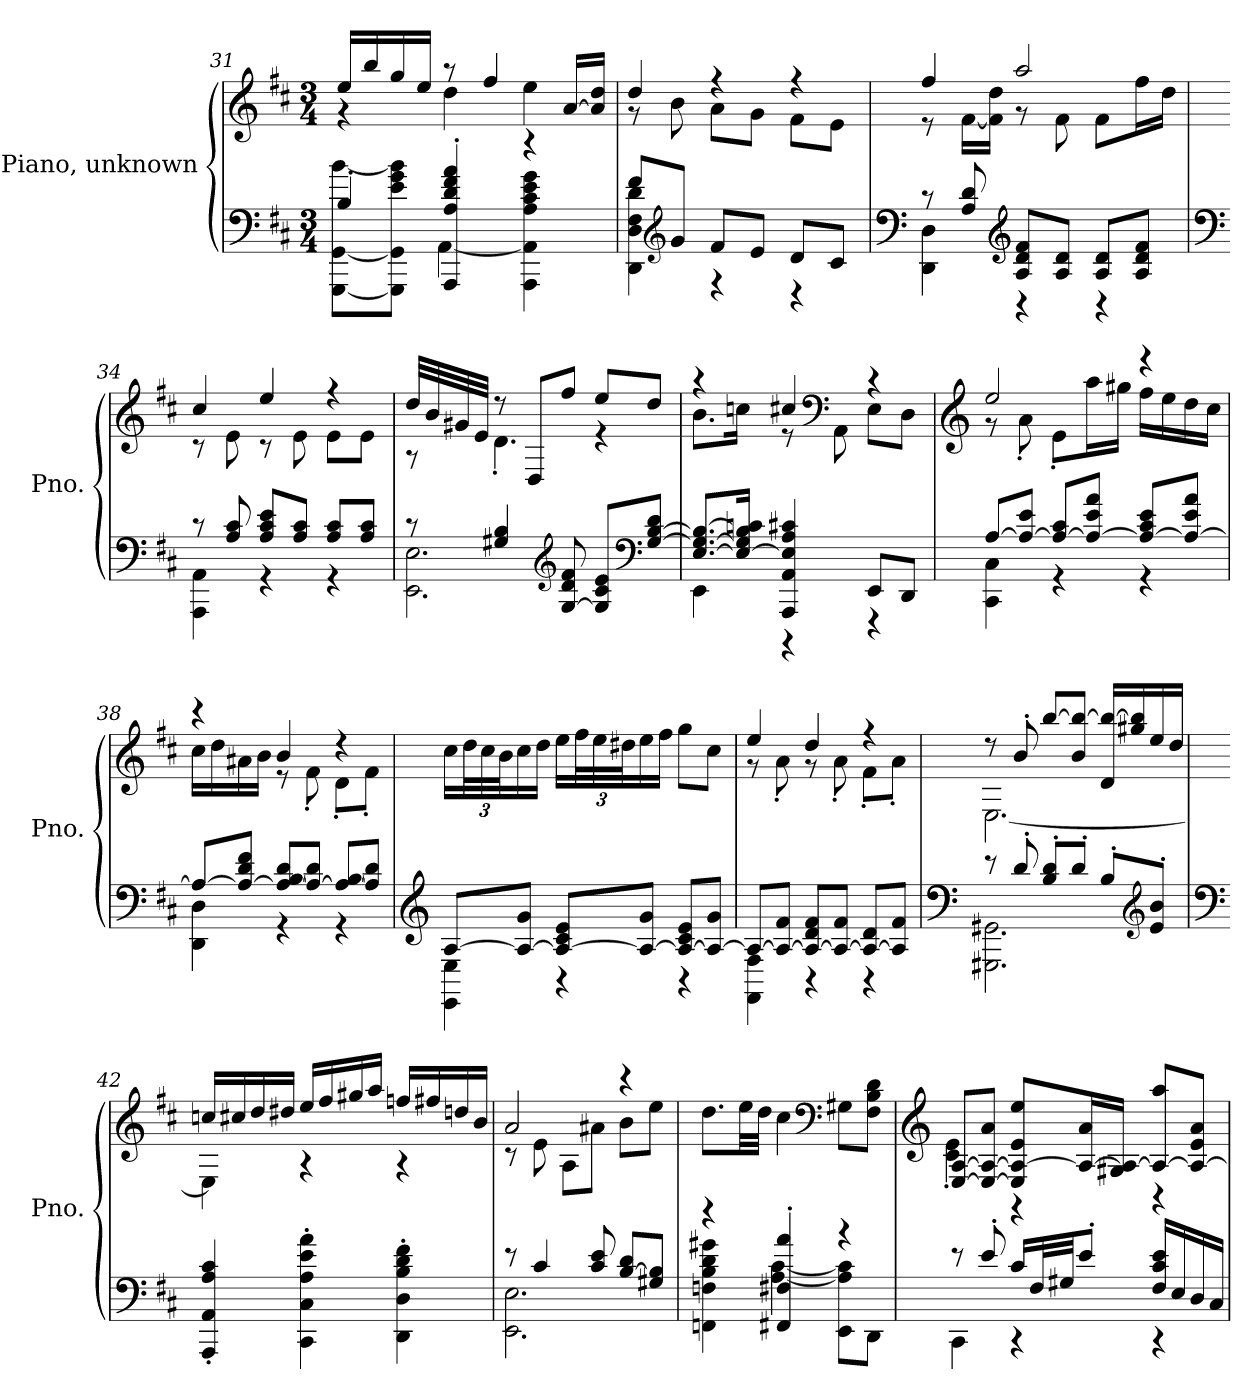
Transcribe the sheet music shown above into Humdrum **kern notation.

**kern	**kern
*part1	*part1
*staff2	*staff1
*I"Piano, unknown	*
*I'Pno.	*
*clefF4	*clefG2
*k[f#c#]	*k[f#c#]
*M3/4	*M3/4
=31	=31
*^	*^
4B'/	[8GGG\ [8GG\ [8b\L	16ee/LL	4r
.	.	16bb/	.
.	8GGG\] 8GG\] 8e\ 8g\ 8b\]J	16gg/	.
.	.	16ee/JJ	.
4AAA/' 4A/' 4d/' 4f#/' 4a/'	[4AA\	8r	4dd\
.	.	4ff#/	.
4r	4AAA\ 4AA\] 4A\ 4c#\ 4e\ 4g\	.	4ee\
.	.	[16a/LL	.
.	.	16a/] 16dd/JJ	.
=32	=32	=32	=32
8f#/L	4DD\ 4D\ 4F#\ 4d\	4dd/	8r
*clefG2	*	*	*
8g/J	.	.	8b\
8f#/L	4r	4r	8a\L
8e/J	.	.	8g\J
8d/L	4r	4r	8f#\L
8c#/J	.	.	8e\J
=33	=33	=33	=33
*clefF4	*	*	*
8r	4DD\ 4D\	4ff#/	8r
8A/ 8d/	.	.	[16f#\LL
.	.	.	16f#\] 16dd\JJ
*clefG2	*	*	*
8A/ 8d/ 8f#/L	4r	2aa/	8r
8A/ 8d/J	.	.	8f#\
8A/ 8d/L	4r	.	8f#\L
8A/ 8d/ 8f#/J	.	.	16ff#\L
.	.	.	16dd\JJ
!!LO:LB:g=z	!!
=34	=34	=34	=34
*clefF4	*	*	*
8r	4AAA\ 4AA\	4cc#/	8r
8A/ 8c#/	.	.	8e\
8A/ 8c#/ 8e/L	4r	4ee/	8r
8A/ 8c#/J	.	.	8e\
8A/ 8c#/L	4r	4r	8e\L
8A/ 8c#/J	.	.	8e\J
=35	=35	=35	=35
8r	2.EE\ 2.E\	32dd/LLL	8r
.	.	32b/	.
.	.	32g#X/	.
.	.	32e/JJJ	.
4G#X/ 4B/	.	8r	4.d'\
.	.	8D/L	.
*clefG2	*	*	*
[8G#/ 8d/ 8f#/	.	8ff#/J	.
8G#/] 8c#/ 8e/L	.	8ee/L	4r
*clefF4	*	*	*
[8G#/ [8B/ 8d/J	.	8dd/J	.
=36	=36	=36	=36
[8.E/ 8.G#/_ 8.B/_L	4EE\	4r	8.b\L
16E/_ 16G#/] 16B/] 16cn/Jk	.	.	16ccn\Jk
4AAA/ 4AA/ 4E/] 4A/ 4c#X/	4r	4cc#X/	8r
*	*	*clefF4	*
.	.	.	8AA\
8EE/L	4r	4r	8E\L
8DD/J	.	.	8D\J
!!LO:LB:g=z	!!
=37	=37	=37	=37
*	*	*clefG2	*
[8A/L	4CC#\ 4C#\	2ee/	8r
8A/_ 8e/J	.	.	8a'\
8A/_ 8c#/L	4r	.	8e'\L
8A/_ 8e/ 8a/J	.	.	16aa\L
.	.	.	16gg#X\JJ
8A/_ 8c#/ 8e/L	4r	4r	16ff#\LL
.	.	.	16ee\
8A/_ 8e/ 8a/J	.	.	16dd\
.	.	.	16cc#\JJ
=38	=38	=38	=38
8A/L_	4DD\ 4D\	4r	16cc#\LL
.	.	.	16dd\
8A/_ 8d/ 8f#/J	.	.	16a#X\
.	.	.	16b\JJ
8A/_ 8B/ 8d/L	4r	4b/	8r
8A/_ 8d/J	.	.	8f#'\
8A/_ 8B/L	4r	4r	8d'\L
8A/] 8d/J	.	.	8f#'\J
*	*	*v	*v
=39	=39	=39
*clefG2	*	*
[8A/L	4EE\ 4E\	16cc#\LL
*	*	*Xbrackettup
.	.	48dd\L
.	.	48cc#\
.	.	48b\J
8A/_ 8g/J	.	16cc#\
.	.	16dd\JJ
8A/_ 8c#/ 8e/L	4r	16ee\LL
.	.	48ff#\L
.	.	48ee\
.	.	48dd#X\J
8A/_ 8g/J	.	16ee\
.	.	16ff#\JJ
8A/_ 8c#/ 8e/L	4r	8gg\L
8A/_ 8g/J	.	8cc#\J
!!LO:LB:g=z
=40	=40	=40
*	*	*^
8A/L_	4FF#\ 4F#\	4ee/	8r
8A/_ 8f#/J	.	.	8a'\
8A/_ 8d/ 8f#/L	4r	4dd/	8r
8A/_ 8f#/J	.	.	8a'\
8A/_ 8d/L	4r	4r	8f#'\L
8A/] 8f#/J	.	.	8a'\J
=41	=41	=41	=41
*clefF4	*	*	*
8r	2.GGG#X\ 2.GG#X\	8r	[2.E\
8d'/	.	8b'/	.
8B/' 8d/'L	.	[8bb/L	.
8d'/J	.	8b/ 8bb/_J	.
8B'/L	.	16d/ 16bb/_LL	.
.	.	16gg#X/ 16bb/]	.
*clefG2	*	*	*
8e/' 8b/'J	.	16ee/	.
.	.	16dd/JJ	.
*v	*v	*	*
=42	=42	=42
*clefF4	*	*
4AAA/' 4AA/' 4A/' 4c#/'	16ccn/LL	4E\]
.	16cc#X/	.
.	16dd/	.
.	16dd#X/JJ	.
4CC#\' 4C#\' 4A\' 4e\' 4a\'	16ee/LL	4r
.	16ff#/	.
.	16gg#X/	.
.	16aa/JJ	.
4DD\' 4D\' 4B\' 4d\' 4f#\'	16ffn/LL	4r
.	16ff#X/	.
.	16ddn/	.
.	16b/JJ	.
!!LO:LB:g=z	!!
=43	=43	=43
*^	*	*
8r	2.EE\ 2.E\	2a/	8r
4c#/	.	.	8e\
.	.	.	8A\L
8c#/ 8e/	.	.	8a#X\J
[8B/ 8d/L	.	4r	8b\L
8G#X/ 8B/]J	.	.	8ee\J
*	*	*v	*v
=44	=44	=44
4r	4FFn\ 4Fn\ 4B\ 4d\ 4g#X\	8.dd\L
.	.	32ee\LL
.	.	32dd\JJJ
4FF#X/' 4F#X/' 4a/'	[4A\ [4c#\	4cc#\
*	*	*clefF4
4r	8EE\ 8A\] 8c#\]L	8G#X\L
.	8DD\J	8F#\ 8B\ 8d\J
=45	=45	=45
*	*	*clefG2
*	*	*^
8r	4CC#\	[8E/ [8A/L	4c#\' 4e\'
8e'/	.	8E/_ 8A/_ 8a/J	.
16c#/LL	4r	8E/] 8A/_ 8e/ 8ee/L	4r
32F#/L	.	.	.
32G#X/JJ	.	.	.
8e'/J	.	16A/_ 16a/L	.
.	.	16G#X/ 16A/_JJ	.
16F#/ 16c#/ 16e/LL	4r	8A/_ 8aa/L	4r
16E/	.	.	.
16D/	.	8A/_ 8e/ 8a/J	.
16C#/JJ	.	.	.
*v	*v	*	*
*	*v	*v
=	=
*-	*-
